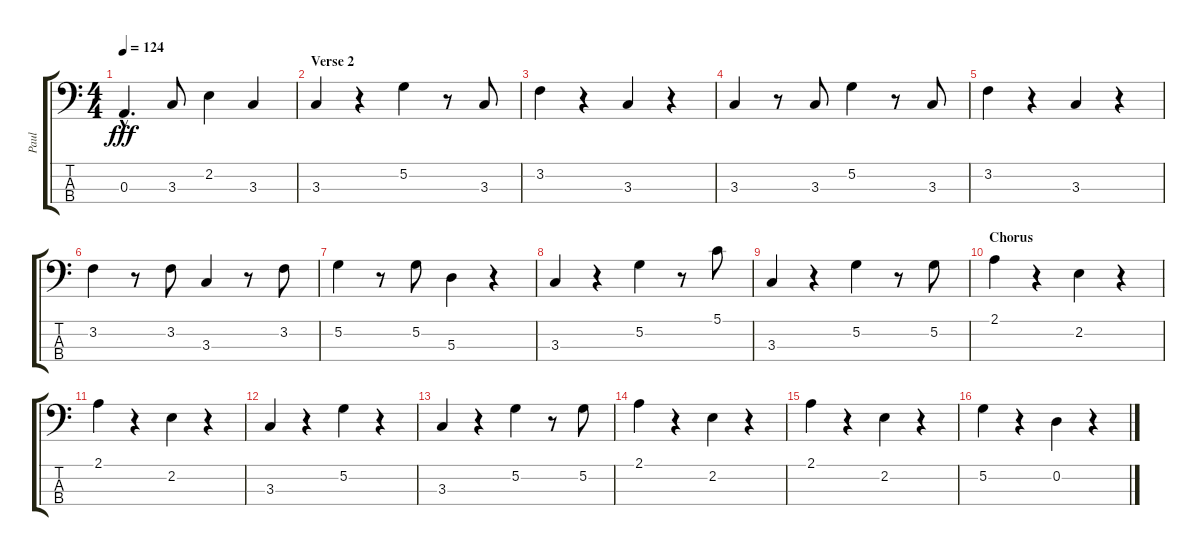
\track ("Paul" "Paul") {instrument electricbassfinger}
\staff {score tabs}
\tuning (G2 D2 A1 E1) {hide}
\ts (4 4)
\tempo 124
\clef f4
\ks c
0.3{hac}.4{d dy fff} 3.3.8 2.2.4 3.3.4 |
\section ("" "Verse 2")
3.3.4 r.4 5.2.4 r.8 3.3.8 |
3.2.4 r.4 3.3.4 r.4 |
3.3.4 r.8 3.3.8 5.2.4 r.8 3.3.8 |
3.2.4 r.4 3.3.4 r.4 |
3.2.4 r.8 3.2.8 3.3.4 r.8 3.2.8 |
5.2.4 r.8 5.2.8 5.3.4 r.4 |
3.3.4 r.4 5.2.4 r.8 5.1.8 |
3.3.4 r.4 5.2.4 r.8 5.2.8 |
\section ("" "Chorus")
2.1.4 r.4 2.2.4 r.4 |
2.1.4 r.4 2.2.4 r.4 |
3.3.4 r.4 5.2.4 r.4 |
3.3.4 r.4 5.2.4 r.8 5.2.8 |
2.1.4 r.4 2.2.4 r.4 |
2.1.4 r.4 2.2.4 r.4 |
5.2.4 r.4 0.2.4 r.4
